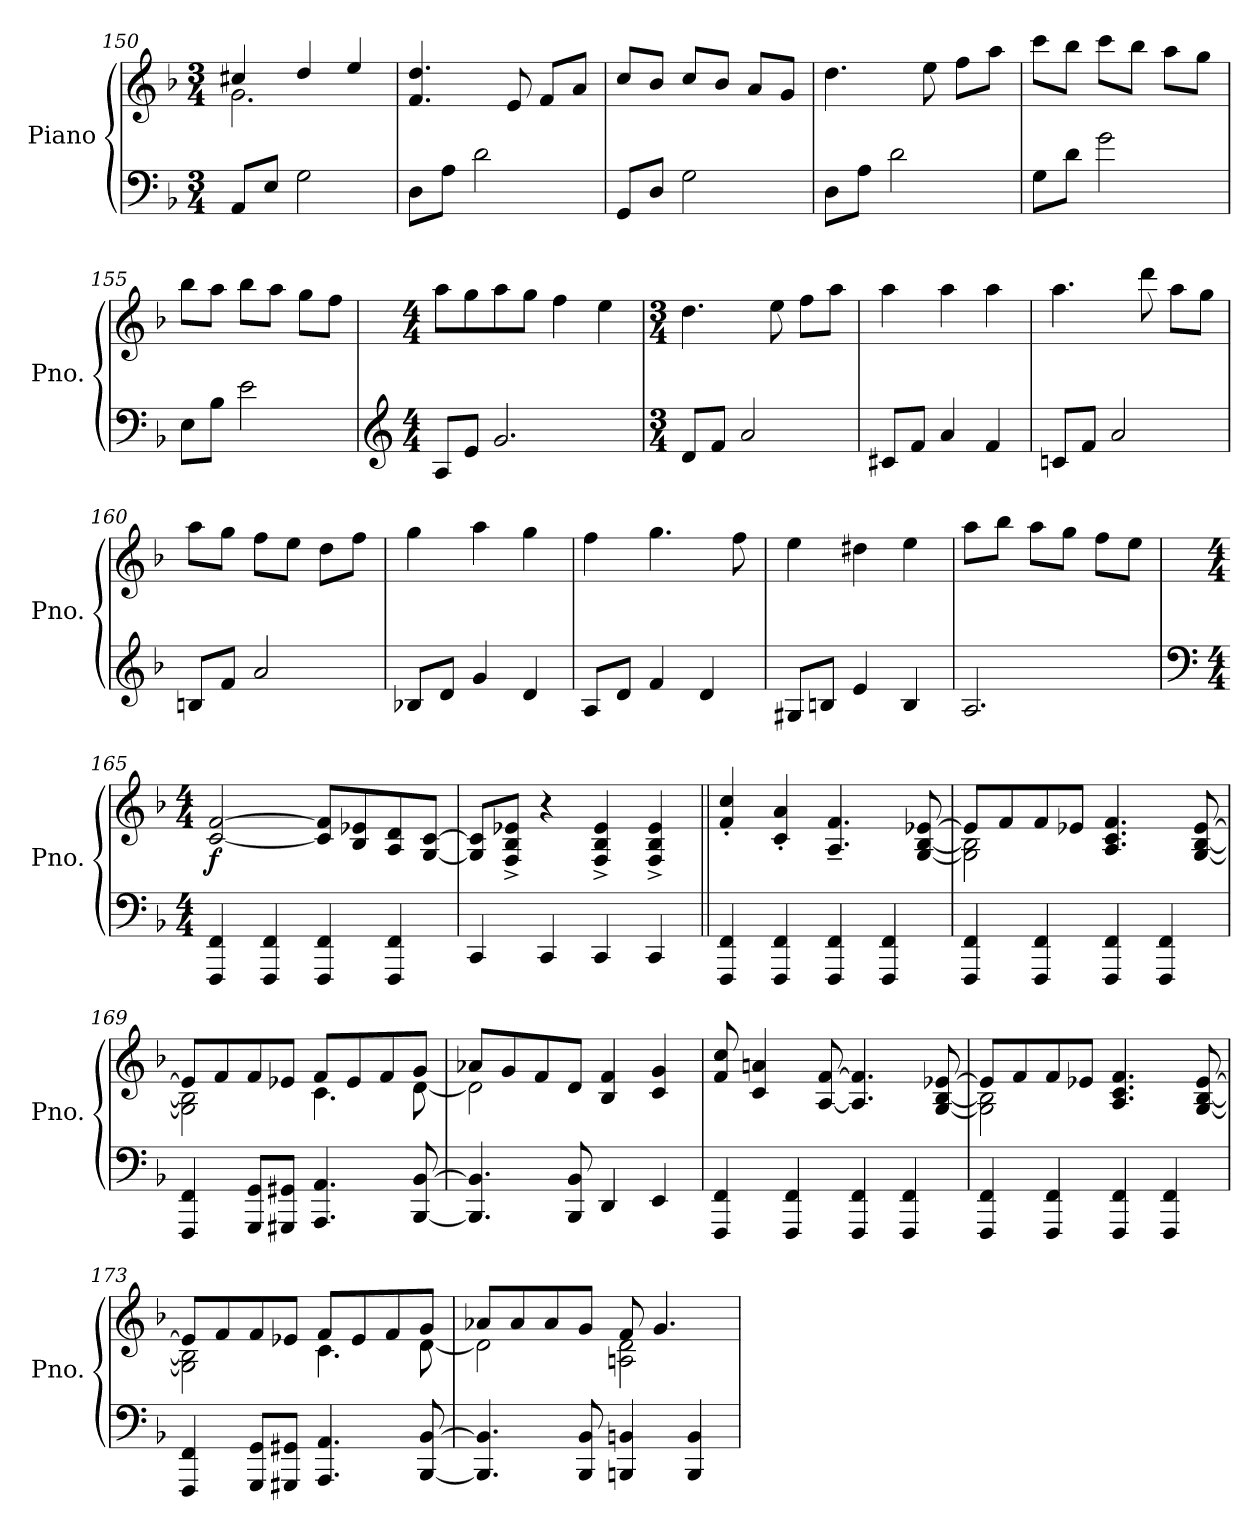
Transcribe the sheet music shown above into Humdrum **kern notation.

**kern	**kern	**dynam
*part1	*part1	*part1
*staff2	*staff1	*staff1/2
*I"Piano	*	*
*I'Pno.	*	*
*clefF4	*clefG2	*
*k[b-]	*k[b-]	*
*M3/4	*M3/4	*
=150	=150	=150
*	*^	*
8AA/L	2.g\	4cc#X/	.
8E/J	.	.	.
2G\	.	4dd/	.
.	.	4ee/	.
*	*v	*v	*
!!LO:LB:g=z
=151	=151	=151
8D\L	4.f/ 4.dd/	.
8A\J	.	.
2d\	.	.
.	8e/	.
.	8f/L	.
.	8a/J	.
=152	=152	=152
8GG/L	8cc/L	.
8D/J	8b-/J	.
2G\	8cc/L	.
.	8b-/J	.
.	8a/L	.
.	8g/J	.
=153	=153	=153
8D\L	4.dd\	.
8A\J	.	.
2d\	.	.
.	8ee\	.
.	8ff\L	.
.	8aa\J	.
=154	=154	=154
8G\L	8ccc\L	.
8d\J	8bb-\J	.
2g\	8ccc\L	.
.	8bb-\J	.
.	8aa\L	.
.	8gg\J	.
=155	=155	=155
8E\L	8bb-\L	.
8B-\J	8aa\J	.
2e\	8bb-\L	.
.	8aa\J	.
.	8gg\L	.
.	8ff\J	.
=156	=156	=156
*clefG2	*	*
*M4/4	*M4/4	*
8A/L	8aa\L	.
8e/J	8gg\	.
2.g/	8aa\	.
.	8gg\J	.
.	4ff\	.
.	4ee\	.
!!LO:PB:g=z
=157	=157	=157
*M3/4	*M3/4	*
8d/L	4.dd\	.
8f/J	.	.
2a/	.	.
.	8ee\	.
.	8ff\L	.
.	8aa\J	.
=158	=158	=158
8c#X/L	4aa\	.
8f/J	.	.
4a/	4aa\	.
4f/	4aa\	.
=159	=159	=159
8cn/L	4.aa\	.
8f/J	.	.
2a/	.	.
.	8ddd\	.
.	8aa\L	.
.	8gg\J	.
=160	=160	=160
8Bn/L	8aa\L	.
8f/J	8gg\J	.
2a/	8ff\L	.
.	8ee\J	.
.	8dd\L	.
.	8ff\J	.
=161	=161	=161
8B-X/L	4gg\	.
8d/J	.	.
4g/	4aa\	.
4d/	4gg\	.
=162	=162	=162
8A/L	4ff\	.
8d/J	.	.
4f/	4.gg\	.
4d/	.	.
.	8ff\	.
=163	=163	=163
8G#X/L	4ee\	.
8Bn/J	.	.
4e/	4dd#X\	.
4B/	4ee\	.
!!LO:LB:g=z
=164	=164	=164
2.A/	8aa\L	.
.	8bb-\J	.
.	8aa\L	.
.	8gg\J	.
.	8ff\L	.
.	8ee\J	.
=165	=165	=165
*clefF4	*	*
*M4/4	*M4/4	*
*	*MM180	*
!	!	!LO:DY:b
4FFF/ 4FF/	[2c/ [2f/	f
4FFF/ 4FF/	.	.
4FFF/ 4FF/	8c/] 8f/]L	.
.	8B-/ 8e-X/	.
4FFF/ 4FF/	8A/ 8d/	.
.	[8G/ [8c/J	.
=166	=166	=166
4CC/	8G/] 8c/]L	.
.	8F/^ 8B-/^ 8e-X/^J	.
4CC/	4r	.
4CC/	4F/^ 4B-/^ 4e-/^	.
4CC/	4F/^ 4B-/^ 4e-/^	.
=167||	=167||	=167||
4FFF/ 4FF/	4f/' 4cc/'	.
4FFF/ 4FF/	4c/' 4a/'	.
4FFF/ 4FF/	4.A/~ 4.f/~	.
4FFF/ 4FF/	.	.
.	[8G/ [8B-/ [8e-X/	.
=168	=168	=168
*	*^	*
4FFF/ 4FF/	8e-/L]	2G\] 2B-\]	.
.	8f/	.	.
4FFF/ 4FF/	8f/	.	.
.	8e-X/J	.	.
4FFF/ 4FF/	4.A/ 4.c/ 4.f/	2ryy	.
4FFF/ 4FF/	.	.	.
.	[8G/ [8B-/ [8e-/	.	.
!!LO:LB:g=z	!!
=169	=169	=169	=169
4FFF/ 4FF/	8e-/L]	2G\] 2B-\]	.
.	8f/	.	.
8GGG/ 8GG/L	8f/	.	.
8GGG#X/ 8GG#X/J	8e-X/J	.	.
4.AAA/ 4.AA/	8f/L	4.c\	.
.	8e-/	.	.
.	8f/	.	.
[8BBB-/ [8BB-/	8g/J	[8d\	.
=170	=170	=170	=170
4.BBB-/] 4.BB-/]	8a-X/L	2d\]	.
.	8g/	.	.
.	8f/	.	.
8BBB-/ 8BB-/	8d/J	.	.
4DD/	4B-/ 4f/	2ryy	.
4EE/	4c/ 4g/	.	.
*	*v	*v	*
=171	=171	=171
4FFF/ 4FF/	8f/ 8cc/	.
.	4c/ 4an/	.
4FFF/ 4FF/	.	.
.	[8A/ [8f/	.
4FFF/ 4FF/	4.A/] 4.f/]	.
4FFF/ 4FF/	.	.
.	[8G/ [8B-/ [8e-X/	.
=172	=172	=172
*	*^	*
4FFF/ 4FF/	8e-/L]	2G\] 2B-\]	.
.	8f/	.	.
4FFF/ 4FF/	8f/	.	.
.	8e-X/J	.	.
4FFF/ 4FF/	4.A/ 4.c/ 4.f/	2ryy	.
4FFF/ 4FF/	.	.	.
.	[8G/ [8B-/ [8e-/	.	.
!!LO:LB:g=z	!!
=173	=173	=173	=173
4FFF/ 4FF/	8e-/L]	2G\] 2B-\]	.
.	8f/	.	.
8GGG/ 8GG/L	8f/	.	.
8GGG#X/ 8GG#X/J	8e-X/J	.	.
4.AAA/ 4.AA/	8f/L	4.c\	.
.	8e-/	.	.
.	8f/	.	.
[8BBB-/ [8BB-/	8g/J	[8d\	.
=174	=174	=174	=174
4.BBB-/] 4.BB-/]	8a-X/L	2d\]	.
.	8a-/	.	.
.	8a-/	.	.
8BBB-/ 8BB-/	8g/J	.	.
4BBBn/ 4BBn/	8f/	2An\ 2d\	.
.	4.g/	.	.
4BBB/ 4BB/	.	.	.
*	*v	*v	*
=	=	=
*-	*-	*-
